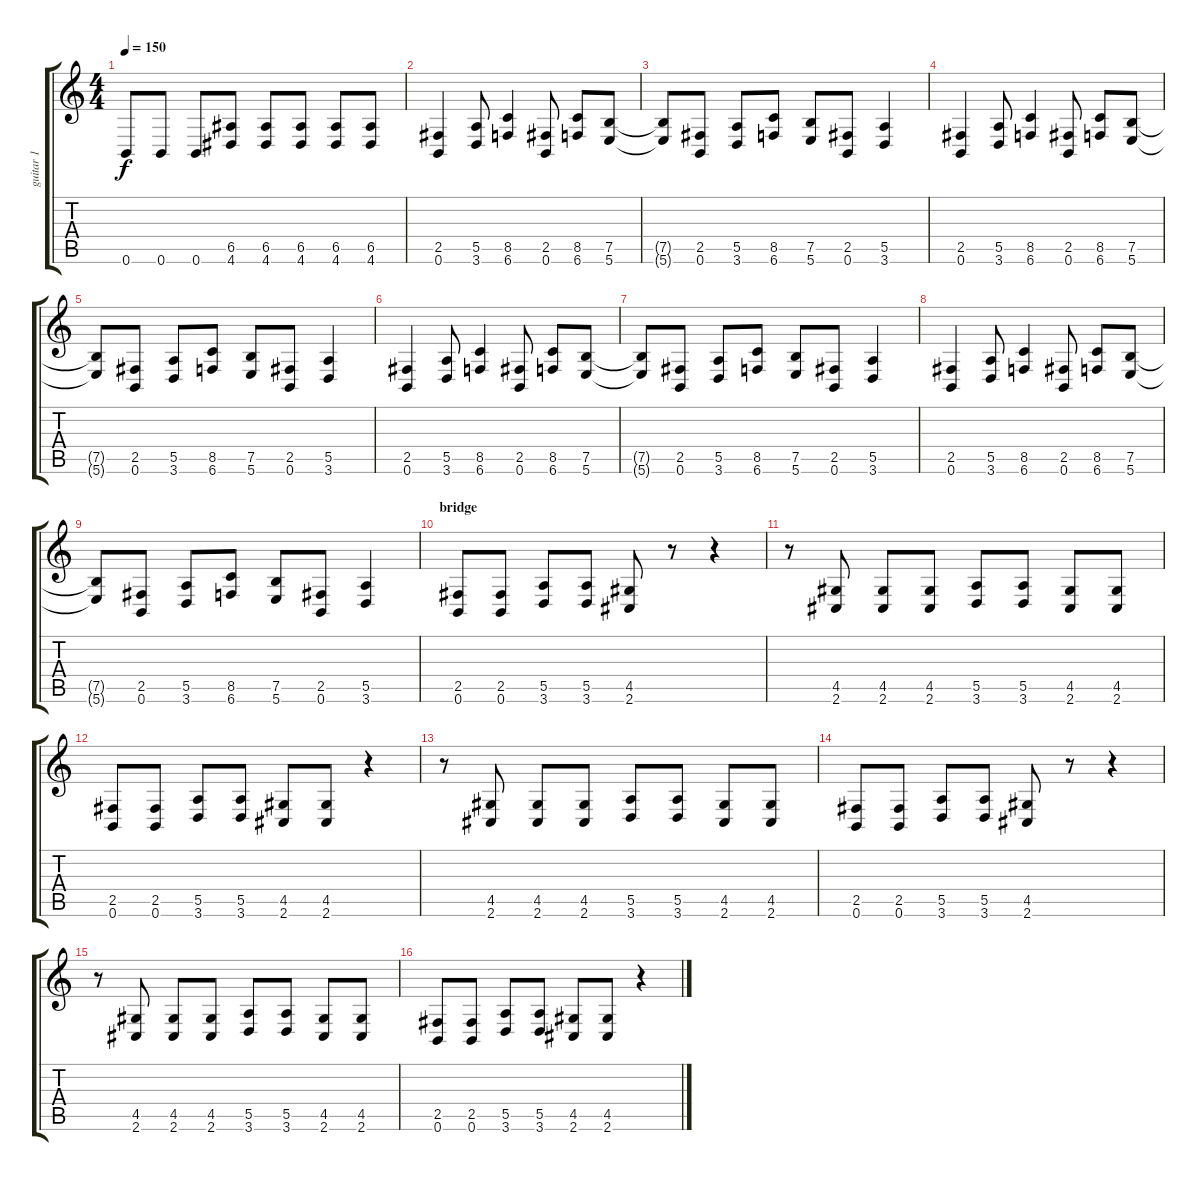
\track ("guitar 1" "guitar 1") {instrument distortionguitar}
\staff {score tabs}
\tuning (B3 G3 D3 A2 E2 B1) {hide}
\ts (4 4)
\tempo 150
\clef g2
\ks c
0.6.8{dy f} 0.6.8 0.6.8 (6.5 4.6).8 (6.5 4.6).8 (6.5 4.6).8 (6.5 4.6).8 (6.5 4.6).8 |
\section ("" "")
(2.5 0.6).4 (5.5 3.6).8 (8.5 6.6).4 (2.5 0.6).8 (8.5 6.6).8 (7.5 5.6).8 |
(7.5{t} 5.6{t}).8 (2.5 0.6).8 (5.5 3.6).8 (8.5 6.6).8 (7.5 5.6).8 (2.5 0.6).8 (5.5 3.6).4 |
(2.5 0.6).4 (5.5 3.6).8 (8.5 6.6).4 (2.5 0.6).8 (8.5 6.6).8 (7.5 5.6).8 |
(7.5{t} 5.6{t}).8 (2.5 0.6).8 (5.5 3.6).8 (8.5 6.6).8 (7.5 5.6).8 (2.5 0.6).8 (5.5 3.6).4 |
(2.5 0.6).4 (5.5 3.6).8 (8.5 6.6).4 (2.5 0.6).8 (8.5 6.6).8 (7.5 5.6).8 |
(7.5{t} 5.6{t}).8 (2.5 0.6).8 (5.5 3.6).8 (8.5 6.6).8 (7.5 5.6).8 (2.5 0.6).8 (5.5 3.6).4 |
(2.5 0.6).4 (5.5 3.6).8 (8.5 6.6).4 (2.5 0.6).8 (8.5 6.6).8 (7.5 5.6).8 |
(7.5{t} 5.6{t}).8 (2.5 0.6).8 (5.5 3.6).8 (8.5 6.6).8 (7.5 5.6).8 (2.5 0.6).8 (5.5 3.6).4 |
\section ("" "bridge")
(2.5 0.6).8 (2.5 0.6).8 (5.5 3.6).8 (5.5 3.6).8 (4.5 2.6).8 r.8 r.4 |
r.8 (4.5 2.6).8 (4.5 2.6).8 (4.5 2.6).8 (5.5 3.6).8 (5.5 3.6).8 (4.5 2.6).8 (4.5 2.6).8 |
(2.5 0.6).8 (2.5 0.6).8 (5.5 3.6).8 (5.5 3.6).8 (4.5 2.6).8 (4.5 2.6).8 r.4 |
r.8 (4.5 2.6).8 (4.5 2.6).8 (4.5 2.6).8 (5.5 3.6).8 (5.5 3.6).8 (4.5 2.6).8 (4.5 2.6).8 |
(2.5 0.6).8 (2.5 0.6).8 (5.5 3.6).8 (5.5 3.6).8 (4.5 2.6).8 r.8 r.4 |
r.8 (4.5 2.6).8 (4.5 2.6).8 (4.5 2.6).8 (5.5 3.6).8 (5.5 3.6).8 (4.5 2.6).8 (4.5 2.6).8 |
(2.5 0.6).8 (2.5 0.6).8 (5.5 3.6).8 (5.5 3.6).8 (4.5 2.6).8 (4.5 2.6).8 r.4
